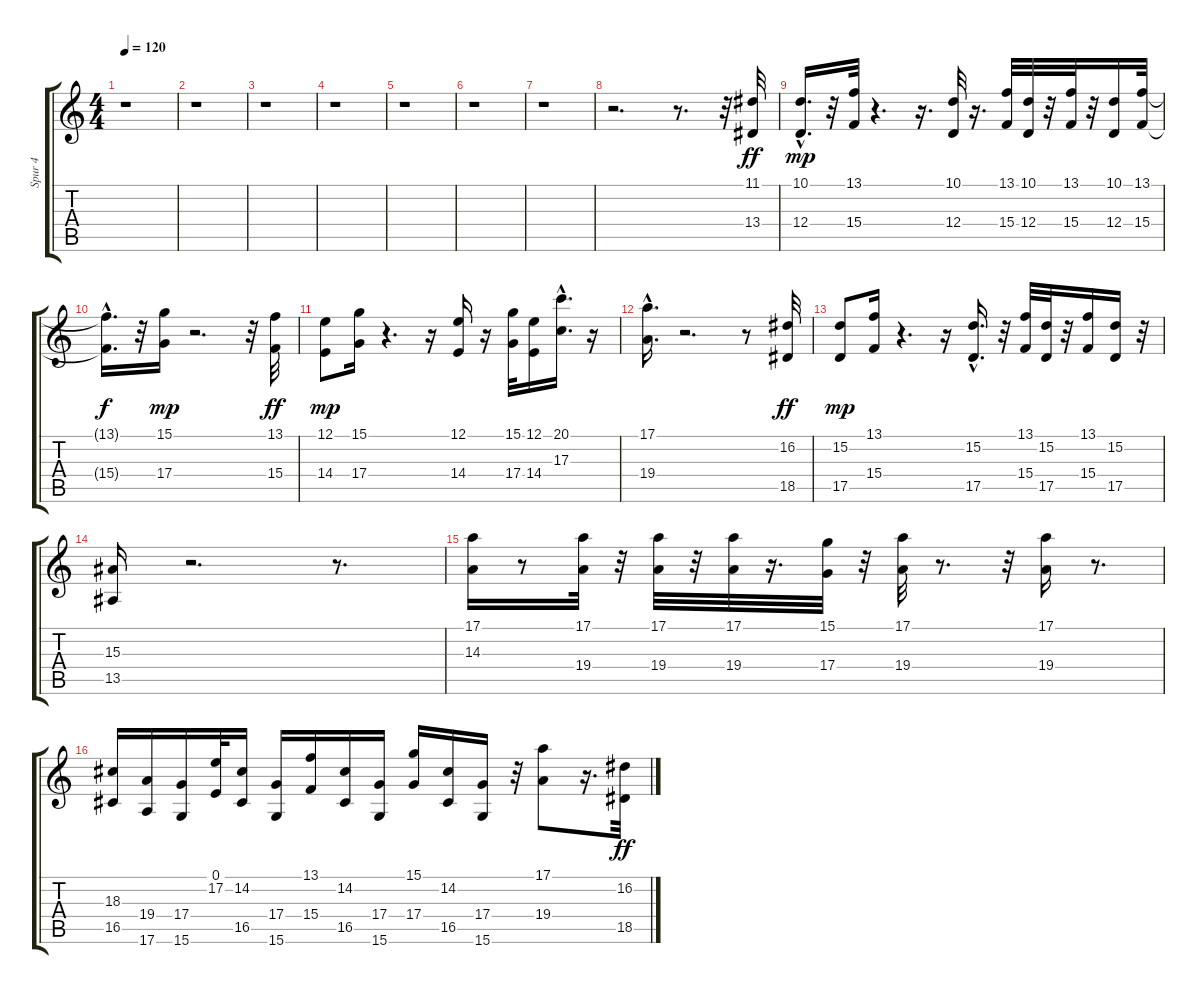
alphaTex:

\track ("Spur 4" "Spur 4") {instrument whistle}
\staff {score tabs}
\tuning (E4 B3 G3 D3 A2 E2) {hide}
\ts (4 4)
\tempo 120
\clef g2
\ks c
r.1{dy mp} |
r.1 |
r.1 |
r.1 |
r.1 |
r.1 |
r.1 |
r.2{d} r.8{d} r.32 (11.1 13.4).32{dy ff} |
(10.1{hac} 12.4{hac}).16{d dy mp} r.32 (13.1 15.4).32 r.4{d} r.16{d} (10.1 12.4).32 r.16{d} (13.1 15.4).32 (10.1 12.4).32 r.32 (13.1 15.4).32 r.32 (10.1 12.4).16 (13.1 15.4).32 |
(13.1{hac t} 15.4{hac t}).16{d dy f} r.32 (15.1 17.4).16{dy mp} r.2{d} r.32 (13.1 15.4).32{dy ff} |
(12.1 14.4).8{dy mp} (15.1 17.4).16 r.4{d} r.16 (12.1 14.4).16 r.16 (15.1 17.4).32 (12.1 14.4).16 (20.1{hac} 17.3{hac}).16{d} r.16 |
(17.1{hac} 19.4{hac}).16{d} r.2{d} r.8 (16.2 18.5).32{dy ff} |
(15.2 17.5).8{dy mp} (13.1 15.4).16 r.4{d} r.16 (15.2{hac} 17.5{hac}).16{d} r.32 (13.1 15.4).32 (15.2 17.5).32 r.32 (13.1 15.4).16 (15.2 17.5).16 r.32 |
(15.3 13.5).16 r.2{d} r.8{d} |
(17.1 14.3).16 r.8 (17.1 19.4).32 r.32 (17.1 19.4).32 r.32 (17.1 19.4).32 r.16{d} (15.1 17.4).32 r.32 (17.1 19.4).32 r.8{d} r.32 (17.1 19.4).16 r.8{d} |
(18.3 16.5).16 (19.4 17.6).16 (17.4 15.6).16 (0.1 17.2).32 (14.2 16.5).16 (17.4 15.6).16 (13.1 15.4).16 (14.2 16.5).16 (17.4 15.6).16 (15.1 17.4).16 (14.2 16.5).16 (17.4 15.6).16 r.32 (17.1 19.4).8 r.16{d} (16.2 18.5).32{dy ff}
